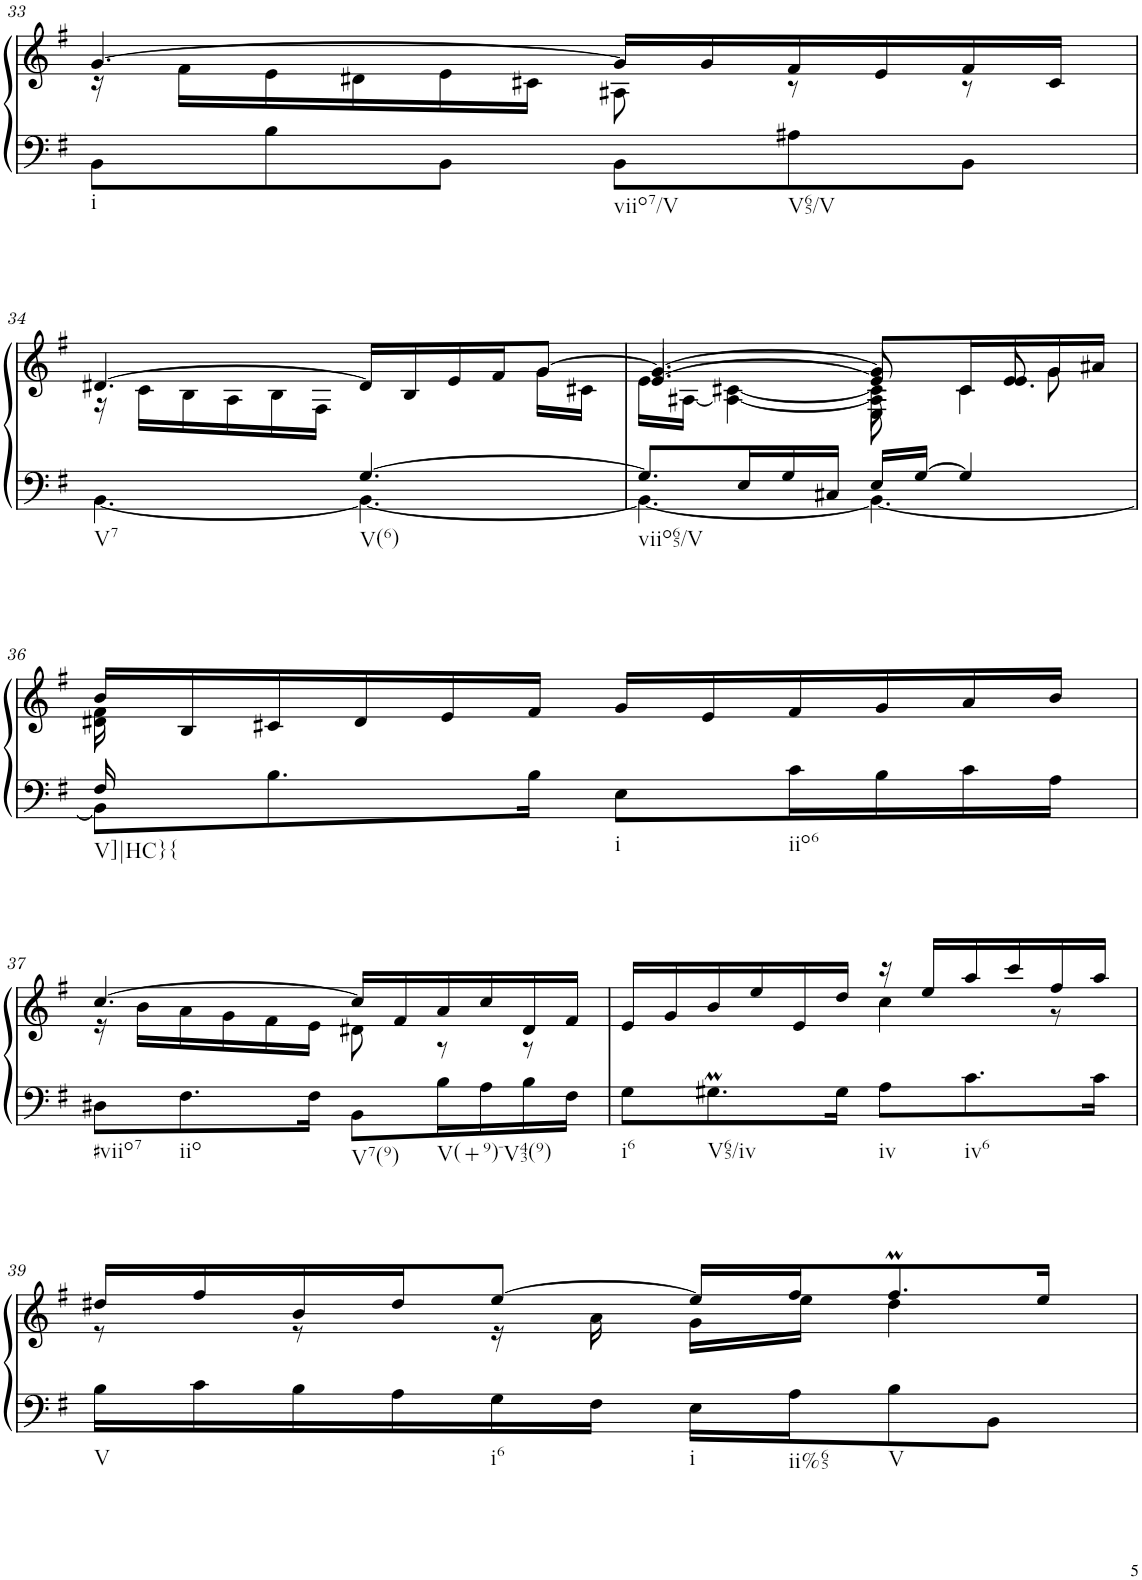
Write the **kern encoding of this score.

**kern	**kern
*part1	*part1
*staff2	*staff1
*I"unbenannt9	*
!!LO:PB:g=z
*clefF4	*clefG2
*k[f#]	*k[f#]
*M6/8	*M6/8
=33	=33
*	*^
!LO:TX:b:t=i	!	!
8BB\L	[4.g/	16r
.	.	16f#\LL
8B\	.	16e\
.	.	16d#X\
8BB\J	.	16e\
.	.	16c#X\JJ
!LO:TX:b:t=viio7/V	!	!
8BB\L	16g/LL]	8A#X\
.	16g/	.
!LO:TX:b:t=V65/V	!	!
8A#X\	16f#/	8r
.	16e/	.
8BB\J	16f#/	8r
.	16c#/JJ	.
!!LO:LB:g=z	!!
=34	=34	=34
*^	*	*
!LO:TX:b:t=V7	!	!	!
4.ryy	[4.BB\	[4.d#X/	16r
.	.	.	16c\LL
.	.	.	16B\
.	.	.	16A\
.	.	.	16B\
.	.	.	16F#\JJ
!LO:TX:b:t=V(6)	!	!	!
[4.G/	4.BB\_	16d#/LL]	4ryy
.	.	16B/	.
.	.	16e/	.
.	.	16f#/J	.
.	.	[8g/J	16g\LL
.	.	.	16c#X\JJ
=35	=35	=35	=35
*	*	*^	*^
!LO:TX:b:t=viio65/V	!	!	!	!	!
8.G/L]	4.BB\_	4.g/_	16e\LL	[4.e/	4.ryy
.	.	.	[16A#X\JJ	.	.
.	.	.	4A#\_ [4c#X\	.	.
16E/L	.	.	.	.	.
16G/	.	.	.	.	.
16C#X/JJ	.	.	.	.	.
16E/LL	4.BB\_	8g/L]	8A#\] 8c#\]	8e/]	8E\
[16G/JJ	.	.	.	.	.
4G/]	.	16c#/L	4c#\	16ryy	8ryy
.	.	16e/	.	8.e/	.
.	.	16g/	.	.	8g\
.	.	16a#X/JJ	.	.	.
*	*	*	*v	*v	*v
!!LO:LB:g=z
=36	=36	=36	=36
!LO:TX:b:t=V]|HC}{	!	!	!
16F#/	8BB\L]	16b/LL	16d#X\ 16f#\
16ryy	.	16B/	2ryy
8ryy	8.B\	16c#X/	.
.	.	16d#/	.
!LO:TX:b:t=i	!	!	!
4ryy	.	16e/	.
.	16B\Jk	16f#/JJ	.
.	8E\L	16g/LL	.
.	.	16e/	.
!LO:TX:b:t=iio6	!	!	!
4ryy	16c\L	16f#/	.
.	16B\	16g/	8.ryy
.	16c\	16a/	.
.	16A\JJ	16b/JJ	.
!!LO:LB:g=z	!!
=37	=37	=37	=37
!LO:TX:b:t=#viio7	!	!	!
*v	*v	*	*
8D#X\L	[4.cc/	16r
.	.	16b\LL
!LO:TX:b:t=iio	!	!
8.F#\	.	16a\
.	.	16g\
.	.	16f#\
16F#\Jk	.	16e\JJ
!LO:TX:b:t=V7(9)	!	!
8BB\L	16cc/LL]	8d#X\
.	16f#/	.
!LO:TX:b:t=V(+9)-V43(9)	!	!
16B\L	16a/	8r
16A\	16cc/	.
16B\	16d#/	8r
16F#\JJ	16f#/JJ	.
=38	=38	=38
!LO:TX:b:t=i6	!	!
8G\L	16e/LL	4.ryy
.	16g/	.
!LO:TX:b:t=V65/iv	!	!
8.G#Xm\	16b/	.
.	16ee/	.
.	16e/	.
16G#\Jk	16dd/JJ	.
!LO:TX:b:t=iv	!	!
8A\L	16r	4cc\
.	16ee/LL	.
!LO:TX:b:t=iv6	!	!
8.c\	16aa/	.
.	16ccc/	.
.	16ff#/	8r
16c\Jk	16aa/JJ	.
!!LO:LB:g=z	!!
=39	=39	=39
!LO:TX:b:t=V	!	!
16B\LL	16dd#X/LL	8r
16c\	16ff#/	.
16B\	16b/	8r
16A\	16dd#/J	.
!LO:TX:b:t=i6	!	!
16G\	[8ee/J	16r
16F#\JJ	.	16a\
!LO:TX:b:t=i	!	!
16E\LL	16ee/LL]	16g\LL
!LO:TX:b:t=ii%65	!	!
16A\J	16ff#/J	16ee\JJ
!LO:TX:b:t=V	!	!
8B\	8.ff#m/	4dd#\
8BB\J	.	.
.	16ee/Jk	.
*	*v	*v
=	=
*-	*-
